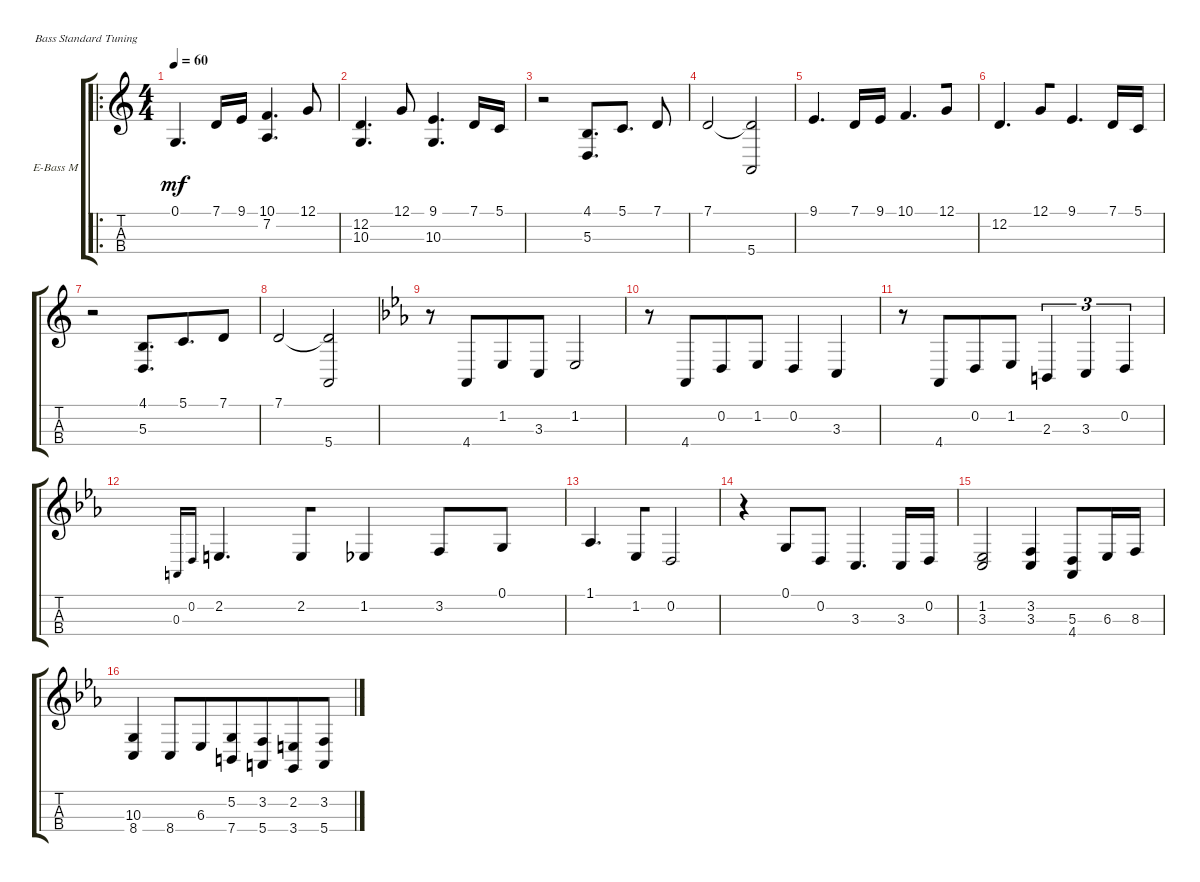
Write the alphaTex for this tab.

\defaultSystemsLayout 4
\bracketExtendMode groupsimilarinstruments
\firstSystemTrackNameOrientation horizontal
\otherSystemsTrackNameOrientation horizontal
\track ("M" "E-Bass M") {instrument electricbassfinger}
\staff {score tabs}
\tuning (G2 D2 A1 E1)
\ro
\ts (4 4)
\tempo 60
\clef g2
\scale
0.512
\ks c
0.1.4{d dy mf instrument electricbassfinger} 7.1.16 9.1.16 (10.1 7.2).4{d} 12.1.8 |
\scale
0.244 (12.2 10.3).4{d} 12.1.8 (9.1 10.3).4{d} 7.1.16 5.1.16 |
\scale
0.244 r.2 (5.3 4.1).8{d} 5.1.8{d} 7.1.8 |
\scale
0.333333 7.1.2 (7.1{t} 5.4).2{beam merge} |
\scale
0.333333 9.1.4{d beam merge} 7.1.16{beam merge} 9.1.16{beam merge} 10.1.4{d beam merge} 12.1.8{beam merge} |
\scale
0.333333 12.2.4{d beam merge} 12.1.8{beam merge} 9.1.4{d beam merge} 7.1.16{beam merge} 5.1.16{beam merge} |
\scale
0.253112 r.2{beam merge} (5.3 4.1).8{d beam merge} 5.1.8{d beam merge} 7.1.8{beam merge} |
\scale
0.253112 7.1.2{beam merge} (7.1{t} 5.4).2{beam merge} |
\scale
0.493776
\ks eb
r.8{beam merge} 4.4.8{beam merge} 1.2.8{beam merge} 3.3.8{beam merge} 1.2.2{beam merge} |
\scale
0.333333 r.8{beam merge} 4.4.8{beam merge} 0.2.8{beam merge} 1.2.8{beam merge} 0.2.4{beam merge} 3.3.4{beam merge} |
\scale
0.333333 r.8{beam merge} 4.4.8{beam merge} 0.2.8{beam merge} 1.2.8{beam merge} 2.3.4{tu (3 2) beam merge} 3.3.4{tu (3 2) beam merge} 0.2.4{tu (3 2) beam merge} |
\scale
0.333333 0.3.16{gr onbeat beam merge} 0.2.16{gr onbeat beam merge} 2.2.4{d beam merge} 2.2.8{beam merge} 1.2.4{beam merge} 3.2.8{beam merge} 0.1.8{beam merge} |
\scale
0.333333 1.1.4{d beam merge} 1.2.8{beam merge} 0.2.2{beam merge} |
\scale
0.333333 r.4{beam merge} 0.1.8{beam merge} 0.2.8{beam merge} 3.3.4{d beam merge} 3.3.16{beam merge} 0.2.16{beam merge} |
\scale
0.333333 (1.2 3.3).2{beam merge} (3.2 3.3).4{beam merge} (4.4 5.3).8{beam merge} 6.3.16{beam merge} 8.3.16{beam merge} |
\scale
0.252066 (10.3 8.4).4{beam merge} 8.4.8{beam merge} 6.3.8{beam merge} (7.4 5.2).8{beam merge} (5.4 3.2).8{beam merge} (3.4 2.2).8{beam merge} (5.4 3.2).8{beam merge}
